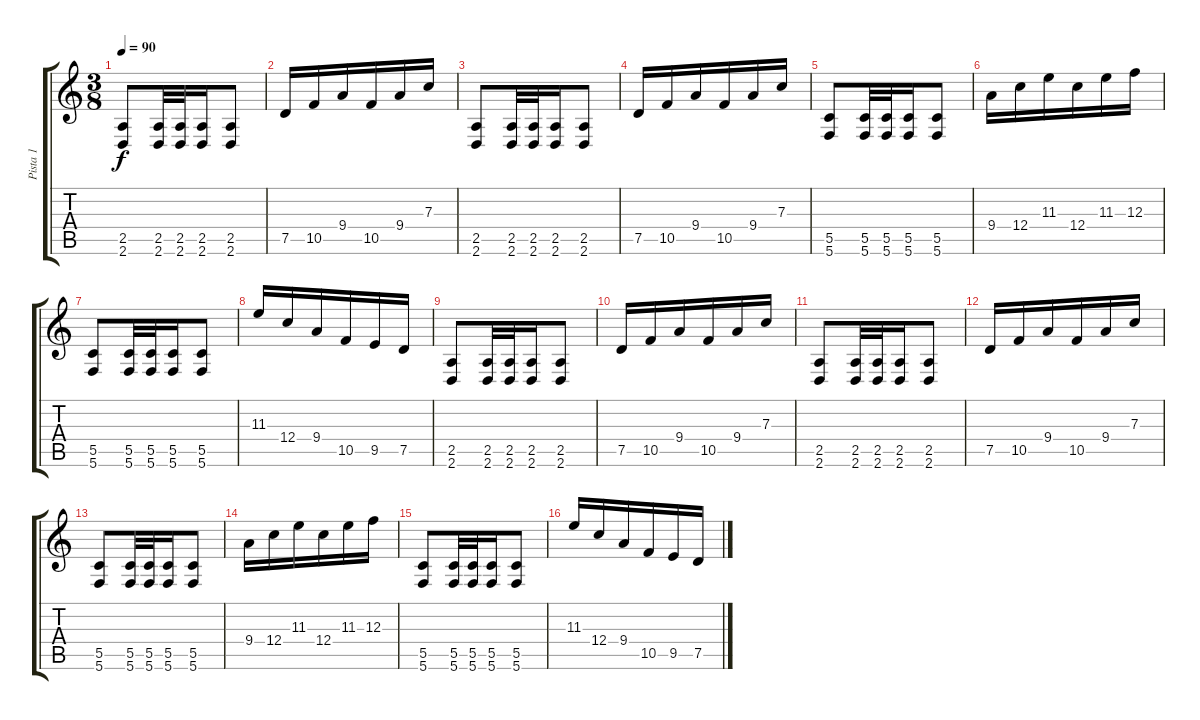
\track ("Pista 1" "Pista 1") {instrument overdrivenguitar}
\staff {score tabs}
\tuning (D4 A3 F3 C3 G2 C2) {hide}
\ts (3 8)
\tempo 90
\clef g2
\ks c
(2.5 2.6).8{dy f instrument overdrivenguitar} (2.5 2.6).32 (2.5 2.6).32 (2.5 2.6).16 (2.5 2.6).8 |
7.5.16 10.5.16 9.4.16 10.5.16 9.4.16 7.3.16 |
(2.5 2.6).8 (2.5 2.6).32 (2.5 2.6).32 (2.5 2.6).16 (2.5 2.6).8 |
7.5.16 10.5.16 9.4.16 10.5.16 9.4.16 7.3.16 |
(5.5 5.6).8 (5.5 5.6).32 (5.5 5.6).32 (5.5 5.6).16 (5.5 5.6).8 |
9.4.16 12.4.16 11.3.16 12.4.16 11.3.16 12.3.16 |
(5.5 5.6).8 (5.5 5.6).32 (5.5 5.6).32 (5.5 5.6).16 (5.5 5.6).8 |
11.3.16 12.4.16 9.4.16 10.5.16 9.5.16 7.5.16 |
(2.5 2.6).8 (2.5 2.6).32 (2.5 2.6).32 (2.5 2.6).16 (2.5 2.6).8 |
7.5.16 10.5.16 9.4.16 10.5.16 9.4.16 7.3.16 |
(2.5 2.6).8 (2.5 2.6).32 (2.5 2.6).32 (2.5 2.6).16 (2.5 2.6).8 |
7.5.16 10.5.16 9.4.16 10.5.16 9.4.16 7.3.16 |
(5.5 5.6).8 (5.5 5.6).32 (5.5 5.6).32 (5.5 5.6).16 (5.5 5.6).8 |
9.4.16 12.4.16 11.3.16 12.4.16 11.3.16 12.3.16 |
(5.5 5.6).8 (5.5 5.6).32 (5.5 5.6).32 (5.5 5.6).16 (5.5 5.6).8 |
11.3.16 12.4.16 9.4.16 10.5.16 9.5.16 7.5.16
